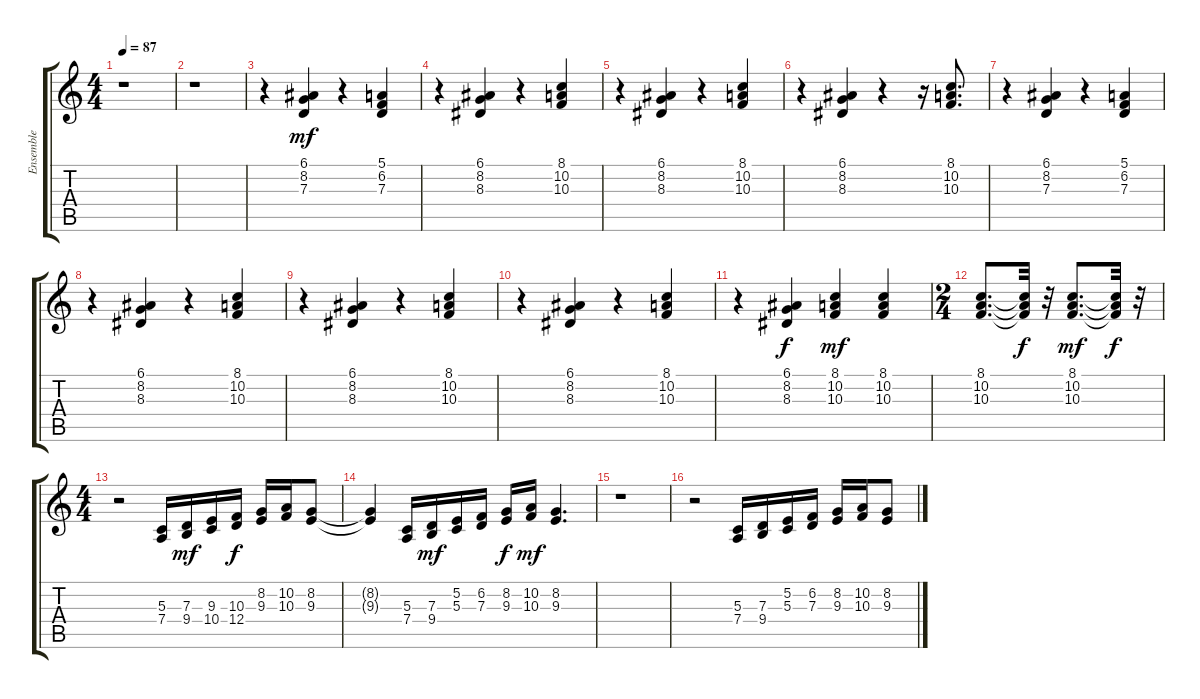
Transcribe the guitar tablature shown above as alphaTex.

\track ("Ensemble" "Ensemble") {instrument stringensemble1}
\staff {score tabs}
\tuning (E4 B3 G3 D3 A2 E2) {hide}
\ts (4 4)
\tempo 87
\clef g2
\ks c
r.1{dy mf} |
r.1 |
r.4 (6.1 8.2 7.3).4 r.4 (5.1 6.2 7.3).4 |
r.4 (6.1 8.2 8.3).4 r.4 (8.1 10.2 10.3).4 |
r.4 (6.1 8.2 8.3).4 r.4 (8.1 10.2 10.3).4 |
r.4 (6.1 8.2 8.3).4 r.4 r.16 (8.1 10.2 10.3).8{d} |
r.4 (6.1 8.2 7.3).4 r.4 (5.1 6.2 7.3).4 |
r.4 (6.1 8.2 8.3).4 r.4 (8.1 10.2 10.3).4 |
r.4 (6.1 8.2 8.3).4 r.4 (8.1 10.2 10.3).4 |
r.4 (6.1 8.2 8.3).4 r.4 (8.1 10.2 10.3).4 |
r.4 (6.1 8.2 8.3).4{dy f} (8.1 10.2 10.3).4{dy mf} (8.1 10.2 10.3).4 |
\ts (2 4)
(8.1 10.2 10.3).8{d} (8.1{t} 10.2{t} 10.3{t}).32{dy f} r.32 (8.1 10.2 10.3).8{d dy mf} (8.1{t} 10.2{t} 10.3{t}).32{dy f} r.32 |
\ts (4 4)
r.2 (5.3 7.4).16 (7.3 9.4).16{dy mf} (9.3 10.4).16 (10.3 12.4).16{dy f} (8.2 9.3).16 (10.2 10.3).16 (8.2 9.3).8 |
(8.2{t} 9.3{t}).4 (5.3 7.4).16 (7.3 9.4).16{dy mf} (5.2 5.3).16 (6.2 7.3).16 (8.2 9.3).16{dy f} (10.2 10.3).16{dy mf} (8.2 9.3).4{d} |
r.1 |
r.2 (5.3 7.4).16 (7.3 9.4).16 (5.2 5.3).16 (6.2 7.3).16 (8.2 9.3).16 (10.2 10.3).16 (8.2 9.3).8
